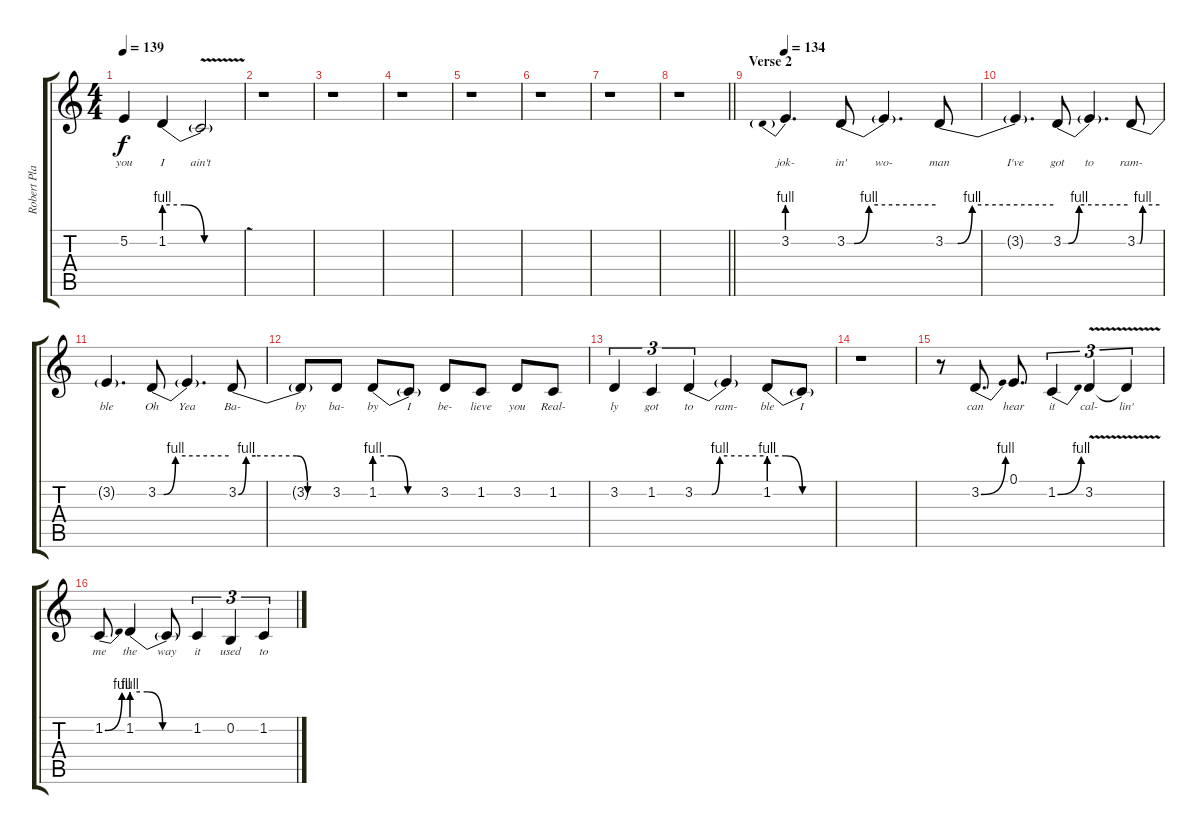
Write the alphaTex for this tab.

\track ("Robert Plant" "Robert Pla") {instrument lead2sawtooth}
\staff {score tabs}
\tuning (E4 B3 G3 D3 A2 E2) {hide}
\ts (4 4)
\tempo 139
\clef g2
\ks aminor
5.2{t}.4{lyrics (0 "you") lyrics (1 "") lyrics (2 "") lyrics (3 "") lyrics (4 "") dy f} 1.2{be (custom 0 4 15 4 30 0 60 0)}.4{lyrics (0 "I") lyrics (1 "") lyrics (2 "") lyrics (3 "") lyrics (4 "")} 1.2{v t}.2{lyrics (0 "ain't") lyrics (1 "") lyrics (2 "") lyrics (3 "") lyrics (4 "")} |
r.1 |
r.1 |
r.1 |
r.1 |
r.1 |
r.1 |
\barLineRight lightlight
r.1 |
\section ("" "Verse 2")
\tempo 134
3.2{be (prebend 0 4 60 4)}.4{d lyrics (0 "jok-") lyrics (1 "") lyrics (2 "") lyrics (3 "") lyrics (4 "")} 3.2{be (custom 0 0 5 0 15 4 60 4)}.8{lyrics (0 "in'") lyrics (1 "") lyrics (2 "") lyrics (3 "") lyrics (4 "")} 3.2{t}.4{d lyrics (0 "wo-") lyrics (1 "") lyrics (2 "") lyrics (3 "") lyrics (4 "")} 3.2{be (custom 0 0 7 0 15 4 60 4)}.8{lyrics (0 "man") lyrics (1 "") lyrics (2 "") lyrics (3 "") lyrics (4 "")} |
3.2{t}.4{d lyrics (0 "I've") lyrics (1 "") lyrics (2 "") lyrics (3 "") lyrics (4 "")} 3.2{be (custom 0 0 5 0 15 4 60 4)}.8{lyrics (0 "got") lyrics (1 "") lyrics (2 "") lyrics (3 "") lyrics (4 "")} 3.2{t}.4{d lyrics (0 "to") lyrics (1 "") lyrics (2 "") lyrics (3 "") lyrics (4 "")} 3.2{be (custom 0 0 7 0 15 4 60 4)}.8{lyrics (0 "ram-") lyrics (1 "") lyrics (2 "") lyrics (3 "") lyrics (4 "")} |
3.2{t}.4{d lyrics (0 "ble") lyrics (1 "") lyrics (2 "") lyrics (3 "") lyrics (4 "")} 3.2{be (custom 0 0 5 0 15 4 60 4)}.8{lyrics (0 "Oh") lyrics (1 "") lyrics (2 "") lyrics (3 "") lyrics (4 "")} 3.2{t}.4{d lyrics (0 "Yea") lyrics (1 "") lyrics (2 "") lyrics (3 "") lyrics (4 "")} 3.2{be (custom 0 0 5 4 11 4 37 4 44 0 60 0)}.8{lyrics (0 "Ba-") lyrics (1 "") lyrics (2 "") lyrics (3 "") lyrics (4 "")} |
3.2{t}.8{lyrics (0 "by") lyrics (1 "") lyrics (2 "") lyrics (3 "") lyrics (4 "")} 3.2.8{lyrics (0 "ba-") lyrics (1 "") lyrics (2 "") lyrics (3 "") lyrics (4 "")} 1.2{be (custom 0 4 15 4 30 0 60 0)}.8{lyrics (0 "by") lyrics (1 "") lyrics (2 "") lyrics (3 "") lyrics (4 "")} 1.2{t}.8{lyrics (0 "I") lyrics (1 "") lyrics (2 "") lyrics (3 "") lyrics (4 "")} 3.2.8{lyrics (0 "be-") lyrics (1 "") lyrics (2 "") lyrics (3 "") lyrics (4 "")} 1.2.8{lyrics (0 "lieve") lyrics (1 "") lyrics (2 "") lyrics (3 "") lyrics (4 "")} 3.2.8{lyrics (0 "you") lyrics (1 "") lyrics (2 "") lyrics (3 "") lyrics (4 "")} 1.2.8{lyrics (0 "Real-") lyrics (1 "") lyrics (2 "") lyrics (3 "") lyrics (4 "")} |
3.2.4{tu (3 2) lyrics (0 "ly") lyrics (1 "") lyrics (2 "") lyrics (3 "") lyrics (4 "")} 1.2.4{tu (3 2) lyrics (0 "got") lyrics (1 "") lyrics (2 "") lyrics (3 "") lyrics (4 "")} 3.2{be (custom 0 0 15 0 22 4 60 4)}.4{tu (3 2) lyrics (0 "to") lyrics (1 "") lyrics (2 "") lyrics (3 "") lyrics (4 "")} 3.2{t}.4{lyrics (0 "ram-") lyrics (1 "") lyrics (2 "") lyrics (3 "") lyrics (4 "")} 1.2{be (custom 0 4 15 4 30 0 60 0)}.8{lyrics (0 "ble") lyrics (1 "") lyrics (2 "") lyrics (3 "") lyrics (4 "")} 1.2{t}.8{lyrics (0 "I") lyrics (1 "") lyrics (2 "") lyrics (3 "") lyrics (4 "")} |
r.1 |
r.8 3.2{be (bend 0 0 60 4)}.8{d lyrics (0 "can") lyrics (1 "") lyrics (2 "") lyrics (3 "") lyrics (4 "")} 0.1.8{d lyrics (0 "hear") lyrics (1 "") lyrics (2 "") lyrics (3 "") lyrics (4 "")} 1.2{be (bend 0 0 60 4)}.4{tu (3 2) lyrics (0 "it") lyrics (1 "") lyrics (2 "") lyrics (3 "") lyrics (4 "")} 3.2{v}.4{tu (3 2) lyrics (0 "cal-") lyrics (1 "") lyrics (2 "") lyrics (3 "") lyrics (4 "")} 3.2{t}.4{tu (3 2) lyrics (0 "lin'") lyrics (1 "") lyrics (2 "") lyrics (3 "") lyrics (4 "")} |
1.2{be (bend 0 0 60 4)}.8{lyrics (0 "me") lyrics (1 "") lyrics (2 "") lyrics (3 "") lyrics (4 "")} 1.2{be (custom 0 4 15 4 30 0 60 0)}.4{lyrics (0 "the") lyrics (1 "") lyrics (2 "") lyrics (3 "") lyrics (4 "")} 1.2{t}.8{lyrics (0 "way") lyrics (1 "") lyrics (2 "") lyrics (3 "") lyrics (4 "")} 1.2.4{tu (3 2) lyrics (0 "it") lyrics (1 "") lyrics (2 "") lyrics (3 "") lyrics (4 "")} 0.2.4{tu (3 2) lyrics (0 "used") lyrics (1 "") lyrics (2 "") lyrics (3 "") lyrics (4 "")} 1.2.4{tu (3 2) lyrics (0 "to") lyrics (1 "") lyrics (2 "") lyrics (3 "") lyrics (4 "")}
